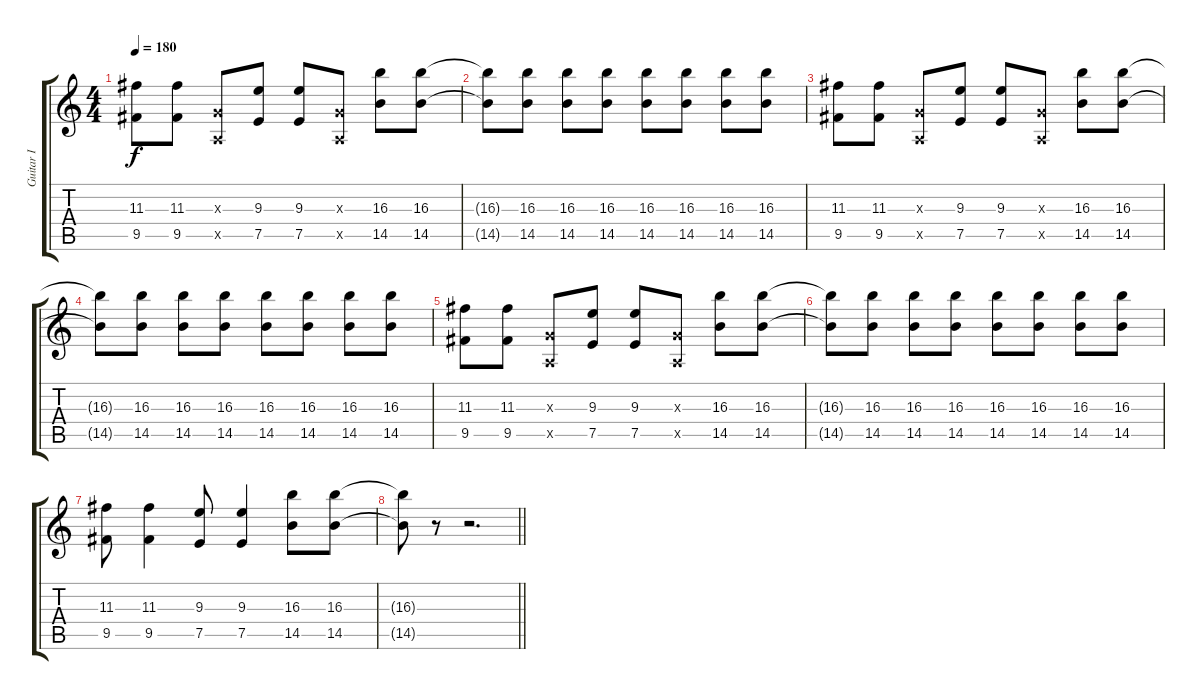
\track ("Guitar I" "Guitar I") {instrument distortionguitar}
\staff {score tabs}
\tuning (E4 B3 G3 D3 A2 E2) {hide}
\ts (4 4)
\tempo 180
\clef g2
\ks c
(11.3 9.5).8{dy f instrument distortionguitar} (11.3 9.5).8 (0.3{x} 0.5{x}).8 (9.3 7.5).8 (9.3 7.5).8 (0.3{x} 0.5{x}).8 (16.3 14.5).8 (16.3 14.5).8 |
(16.3{t} 14.5{t}).8 (16.3 14.5).8 (16.3 14.5).8 (16.3 14.5).8 (16.3 14.5).8 (16.3 14.5).8 (16.3 14.5).8 (16.3 14.5).8 |
(11.3 9.5).8{instrument distortionguitar} (11.3 9.5).8 (0.3{x} 0.5{x}).8 (9.3 7.5).8 (9.3 7.5).8 (0.3{x} 0.5{x}).8 (16.3 14.5).8 (16.3 14.5).8 |
(16.3{t} 14.5{t}).8 (16.3 14.5).8 (16.3 14.5).8 (16.3 14.5).8 (16.3 14.5).8 (16.3 14.5).8 (16.3 14.5).8 (16.3 14.5).8 |
(11.3 9.5).8{instrument distortionguitar} (11.3 9.5).8 (0.3{x} 0.5{x}).8 (9.3 7.5).8 (9.3 7.5).8 (0.3{x} 0.5{x}).8 (16.3 14.5).8 (16.3 14.5).8 |
(16.3{t} 14.5{t}).8 (16.3 14.5).8 (16.3 14.5).8 (16.3 14.5).8 (16.3 14.5).8 (16.3 14.5).8 (16.3 14.5).8 (16.3 14.5).8 |
(11.3 9.5).8{instrument distortionguitar} (11.3 9.5).4 (9.3 7.5).8 (9.3 7.5).4 (16.3 14.5).8 (16.3 14.5).8 |
\barLineRight lightlight
(16.3{t} 14.5{t}).8 r.8 r.2{d}
